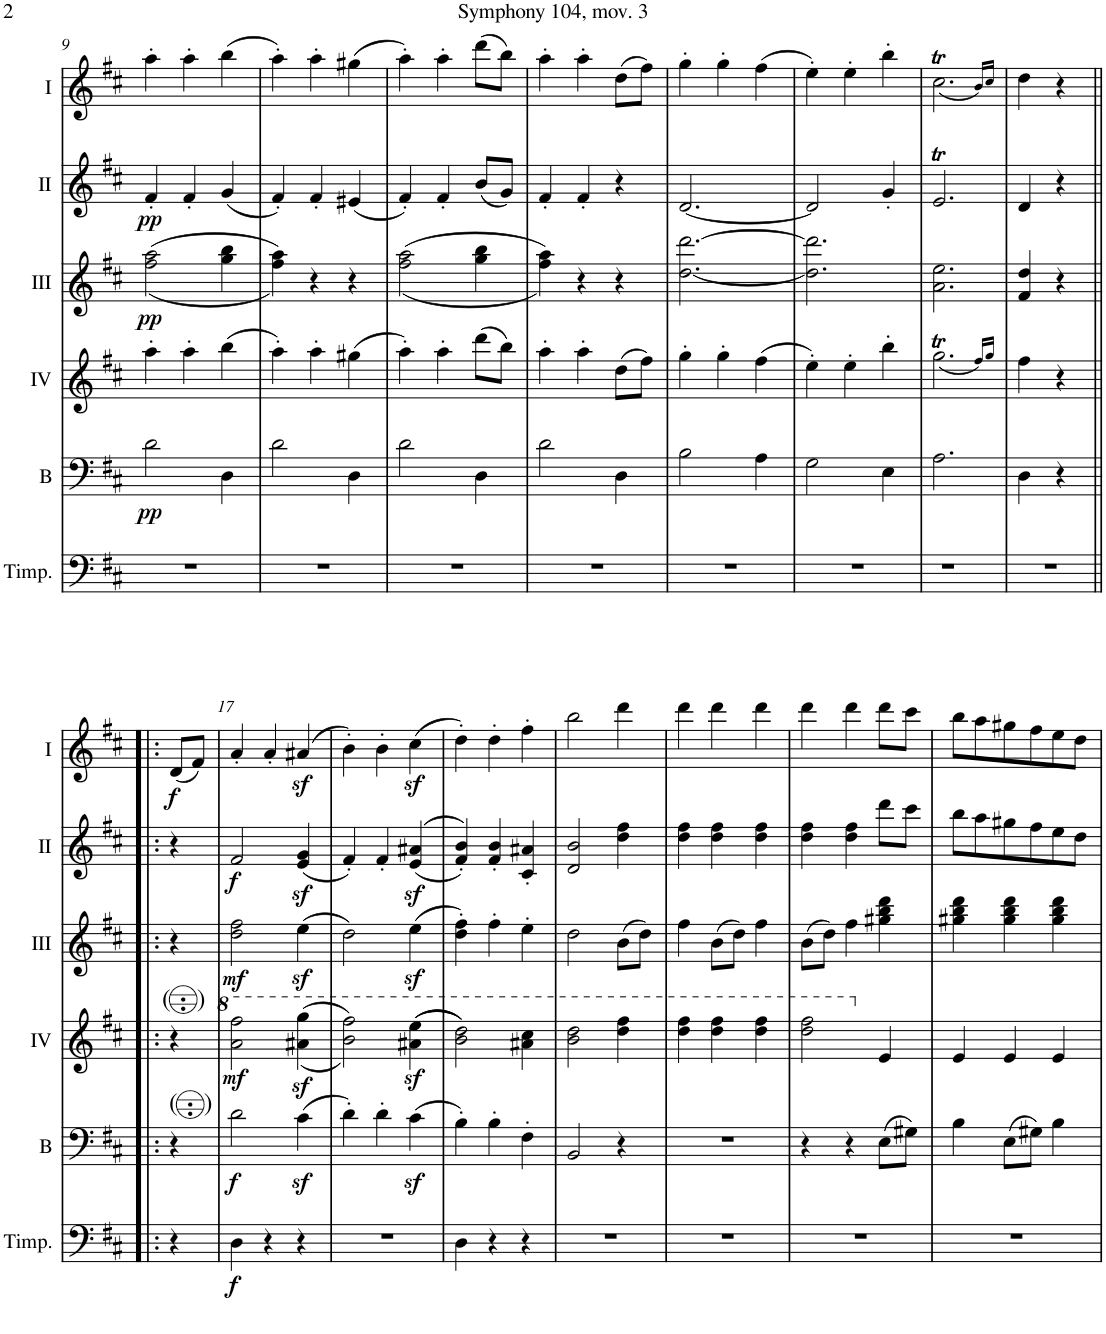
**kern	**dynam	**kern	**dynam	**kern	**dynam	**kern	**dynam	**kern	**dynam	**kern	**dynam
*part6	*part6	*part5	*part5	*part4	*part4	*part3	*part3	*part2	*part2	*part1	*part1
*staff6	*staff6	*staff5	*staff5	*staff4	*staff4	*staff3	*staff3	*staff2	*staff2	*staff1	*staff1
*I"Timpani	*	*I"Bass	*	*I"Acc. 4	*	*I"Acc. 3	*	*I"Acc. 2	*	*I"Acc. 1	*
*I'Timp.	*	*I'B	*	*	*	*	*	*	*	*	*
!!LO:PB:g=z
*clefF4	*	*clefF4	*	*clefG2	*	*clefG2	*	*clefG2	*	*clefG2	*
*	*	*Trd7c12	*	*Trd7c12	*	*Trd7c12	*	*	*	*	*
*k[f#c#]	*	*k[f#c#]	*	*k[f#c#]	*	*k[f#c#]	*	*k[f#c#]	*	*k[f#c#]	*
*M3/4	*	*M3/4	*	*M3/4	*	*M3/4	*	*M3/4	*	*M3/4	*
=9	=9	=9	=9	=9	=9	=9	=9	=9	=9	=9	=9
!	!	!	!LO:DY:b	!	!	!	!LO:DY:b	!	!LO:DY:b	!	!
2.r	.	2d\	pp	4aa'\	.	((<2ff#\ 2aa\	pp	4f#'/	pp	4aa'\	.
.	.	.	.	4aa'\	.	.	.	4f#'/	.	4aa'\	.
.	.	4D\	.	(4bb\	.	4gg\ 4bb\	.	(4g/	.	(4bb\	.
=10	=10	=10	=10	=10	=10	=10	=10	=10	=10	=10	=10
2.r	.	2d\	.	4aa'\)	.	4ff#\ 4aa\))	.	4f#'/)	.	4aa'\)	.
.	.	.	.	4aa'\	.	4r	.	4f#'/	.	4aa'\	.
.	.	4D\	.	(4gg#X\	.	4r	.	(4e#X/	.	(4gg#X\	.
=11	=11	=11	=11	=11	=11	=11	=11	=11	=11	=11	=11
2.r	.	2d\	.	4aa'\)	.	((<2ff#\ 2aa\	.	4f#'/)	.	4aa'\)	.
.	.	.	.	4aa'\	.	.	.	4f#'/	.	4aa'\	.
.	.	4D\	.	(8ddd\L	.	4gg\ 4bb\	.	(8b/L	.	(8ddd\L	.
.	.	.	.	8bb\J)	.	.	.	8g/J)	.	8bb\J)	.
=12	=12	=12	=12	=12	=12	=12	=12	=12	=12	=12	=12
2.r	.	2d\	.	4aa'\	.	4ff#\ 4aa\))	.	4f#'/	.	4aa'\	.
.	.	.	.	4aa'\	.	4r	.	4f#'/	.	4aa'\	.
.	.	4D\	.	(8dd\L	.	4r	.	4r	.	(8dd\L	.
.	.	.	.	8ff#\J)	.	.	.	.	.	8ff#\J)	.
=13	=13	=13	=13	=13	=13	=13	=13	=13	=13	=13	=13
2.r	.	2B\	.	4gg'\	.	[2.dd\ [2.ddd\	.	[2.d/	.	4gg'\	.
.	.	.	.	4gg'\	.	.	.	.	.	4gg'\	.
.	.	4A\	.	(4ff#\	.	.	.	.	.	(4ff#\	.
=14	=14	=14	=14	=14	=14	=14	=14	=14	=14	=14	=14
2.r	.	2G\	.	4ee'\)	.	2.dd\] 2.ddd\]	.	2d/]	.	4ee'\)	.
.	.	.	.	4ee'\	.	.	.	.	.	4ee'\	.
.	.	4E\	.	4bb'\	.	.	.	4g'/	.	4bb'\	.
=15	=15	=15	=15	=15	=15	=15	=15	=15	=15	=15	=15
2.r	.	2.A\	.	(<2.ggT\	.	2.a\ 2.ee\	.	2.eT/	.	(<2.cc#t\	.
.	.	.	.	16qff#/LL)	.	.	.	.	.	16qb/LL)	.
.	.	.	.	16qgg/JJ	.	.	.	.	.	16qcc#/JJ	.
=16	=16	=16	=16	=16	=16	=16	=16	=16	=16	=16	=16
2.r	.	4D\	.	4ff#\	.	4f#/ 4dd/	.	4d/	.	4dd\	.
.	.	4r	.	4r	.	4r	.	4r	.	4r	.
.	.	4ryy	.	4ryy	.	4ryy	.	4ryy	.	4ryy	.
!!LO:LB:g=z
=16X1!|:	=16X1!|:	=16X1!|:	=16X1!|:	=16X1!|:	=16X1!|:	=16X1!|:	=16X1!|:	=16X1!|:	=16X1!|:	=16X1!|:	=16X1!|:
*	*	*	*	*8va	*	*	*	*	*	*	*
!	!	!	!	!	!	!	!	!	!	!	!LO:DY:b
4r	.	4r	.	4r	.	4r	.	4r	.	(8d/L	f
.	.	.	.	.	.	.	.	.	.	8f#/J)	.
=17	=17	=17	=17	=17	=17	=17	=17	=17	=17	=17	=17
!	!	!	!	!LO:TX:a:t=(    )	!	!	!	!	!	!	!
!	!	!LO:TX:a:t=(    )	!	!	!	!	!	!	!	!	!
!	!LO:DY:b	!	!LO:DY:b	!	!LO:DY:b	!	!LO:DY:b	!	!LO:DY:b	!	!
4D\	f	2d\	f	2aa\ 2fff#\	mf	2dd\ 2ff#\	mf	2f#/	f	4a'/	.
4r	.	.	.	.	.	.	.	.	.	4a'/	.
4r	.	(4c#z<\	.	((<4aa#X\z< 4ggg\z<	.	(4eez<\	.	(<4e/z< 4g/z<	.	(4a#Xz</	.
=18	=18	=18	=18	=18	=18	=18	=18	=18	=18	=18	=18
2.r	.	4d'\)	.	2bb\ 2fff#\))	.	2dd\)	.	4f#'/)	.	4b'\)	.
.	.	4d'\	.	.	.	.	.	4f#'/	.	4b'\	.
.	.	(4c#z<\	.	((4aa#X\z< 4eee\z<	.	(4eez<\	.	((>4e/z< 4a#X/z<	.	(4cc#z<\	.
=19	=19	=19	=19	=19	=19	=19	=19	=19	=19	=19	=19
4D\	.	4B'\)	.	2bb\ 2ddd\))	.	4dd\' 4ff#\')	.	4f#/' 4b/'))	.	4dd'\)	.
4r	.	4B'\	.	.	.	4ff#'\	.	4f#/' 4b/'	.	4dd'\	.
4r	.	4F#'\	.	4aa#X\ 4ccc#\	.	4ee'\	.	4c#/' 4a#X/'	.	4ff#'\	.
=20	=20	=20	=20	=20	=20	=20	=20	=20	=20	=20	=20
2.r	.	2BB/	.	2bb\ 2ddd\	.	2dd\	.	2d/ 2b/	.	2bb\	.
.	.	4r	.	4ddd\ 4fff#\	.	(8b\L	.	4dd\ 4ff#\	.	4ddd\	.
.	.	.	.	.	.	8dd\J)	.	.	.	.	.
=21	=21	=21	=21	=21	=21	=21	=21	=21	=21	=21	=21
2.r	.	2.r	.	4ddd\ 4fff#\	.	4ff#\	.	4dd\ 4ff#\	.	4ddd\	.
.	.	.	.	4ddd\ 4fff#\	.	(8b\L	.	4dd\ 4ff#\	.	4ddd\	.
.	.	.	.	.	.	8dd\J)	.	.	.	.	.
.	.	.	.	4ddd\ 4fff#\	.	4ff#\	.	4dd\ 4ff#\	.	4ddd\	.
=22	=22	=22	=22	=22	=22	=22	=22	=22	=22	=22	=22
2.r	.	4r	.	2ddd\ 2fff#\	.	(8b\L	.	4dd\ 4ff#\	.	4ddd\	.
.	.	.	.	.	.	8dd\J)	.	.	.	.	.
.	.	4r	.	.	.	4ff#\	.	4dd\ 4ff#\	.	4ddd\	.
*	*	*	*	*X8va	*	*	*	*	*	*	*
.	.	(8E\L	.	4e/	.	4gg#X\ 4bb\ 4ddd\	.	8ddd\L	.	8ddd\L	.
.	.	8G#X\J)	.	.	.	.	.	8ccc#\J	.	8ccc#\J	.
=23	=23	=23	=23	=23	=23	=23	=23	=23	=23	=23	=23
2.r	.	4B\	.	4e/	.	4gg#X\ 4bb\ 4ddd\	.	8bb\L	.	8bb\L	.
.	.	.	.	.	.	.	.	8aa\	.	8aa\	.
.	.	(8E\L	.	4e/	.	4gg#\ 4bb\ 4ddd\	.	8gg#X\	.	8gg#X\	.
.	.	8G#X\J)	.	.	.	.	.	8ff#\	.	8ff#\	.
.	.	4B\	.	4e/	.	4gg#\ 4bb\ 4ddd\	.	8ee\	.	8ee\	.
.	.	.	.	.	.	.	.	8dd\J	.	8dd\J	.
=	=	=	=	=	=	=	=	=	=	=	=
*-	*-	*-	*-	*-	*-	*-	*-	*-	*-	*-	*-
